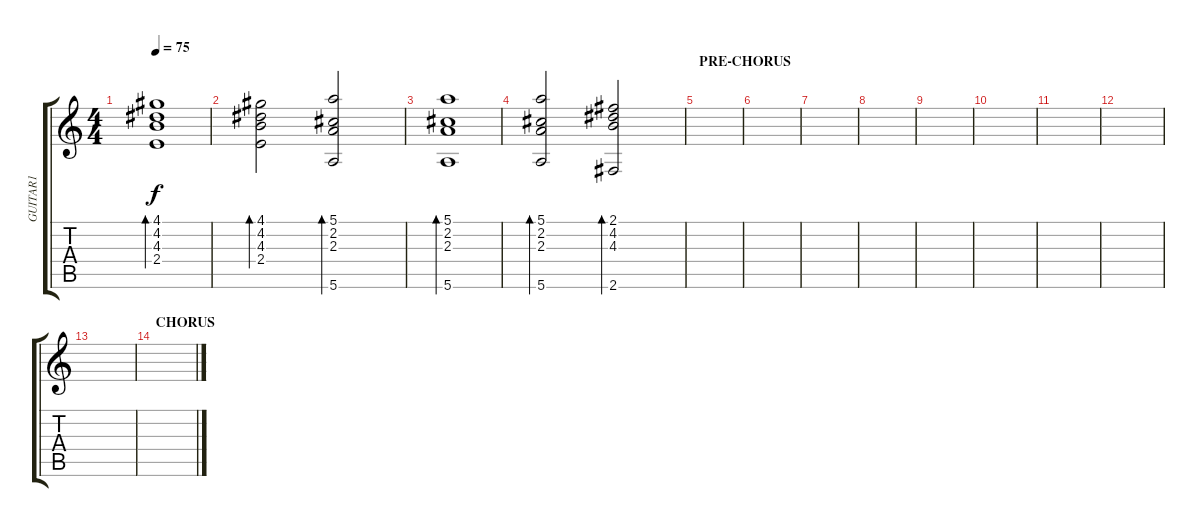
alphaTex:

\track ("GUITAR1" "GUITAR1") {instrument electricguitarclean}
\staff {score tabs}
\tuning (E4 B3 G3 D3 A2 E2) {hide}
\ts (4 4)
\tempo 75
\clef g2
\ks c
(4.1 4.2 4.3 2.4).1{bd 120 dy f} |
(4.1 4.2 4.3 2.4).2{bd 120} (5.1 2.2 2.3 5.6).2{bd 120} |
(5.1 2.2 2.3 5.6).1{bd 120} |
(5.1 2.2 2.3 5.6).2{bd 120} (2.1 4.2 4.3 2.6).2{bd 120} |
\section ("" "PRE-CHORUS")
|
|
|
|
|
|
|
|
|
\section ("" "CHORUS")
